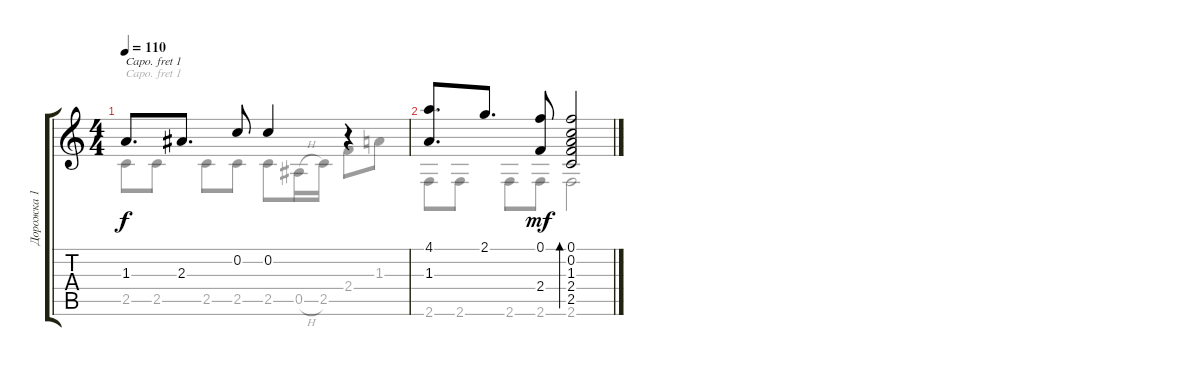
\track ("Дорожка 1" "Дорожка 1") {instrument acousticguitarsteel}
\staff {score tabs}
\capo 1
\tuning (E4 B3 G3 D3 A2 D2) {hide}
\voice
\ts (4 4)
\tempo 110
\clef g2
\ks c
1.3.8{d dy f} 2.3.8{d} 0.2.8 0.2.4 r.4 |
(4.1 1.3).8{d} 2.1.8{d} (0.1 2.4).8{dy mf} (0.1 0.2 1.3 2.4 2.5).2{bd 60}
\voice
\clef g2
\ottava regular
\simile none
\ks c
2.5.8{dy f} 2.5.8 2.5.8 2.5.8 2.5.8 0.5{h}.16 2.5.16 2.4.8 1.3.8 |
2.6.8 2.6.8 2.6.8 2.6.8 2.6.2
